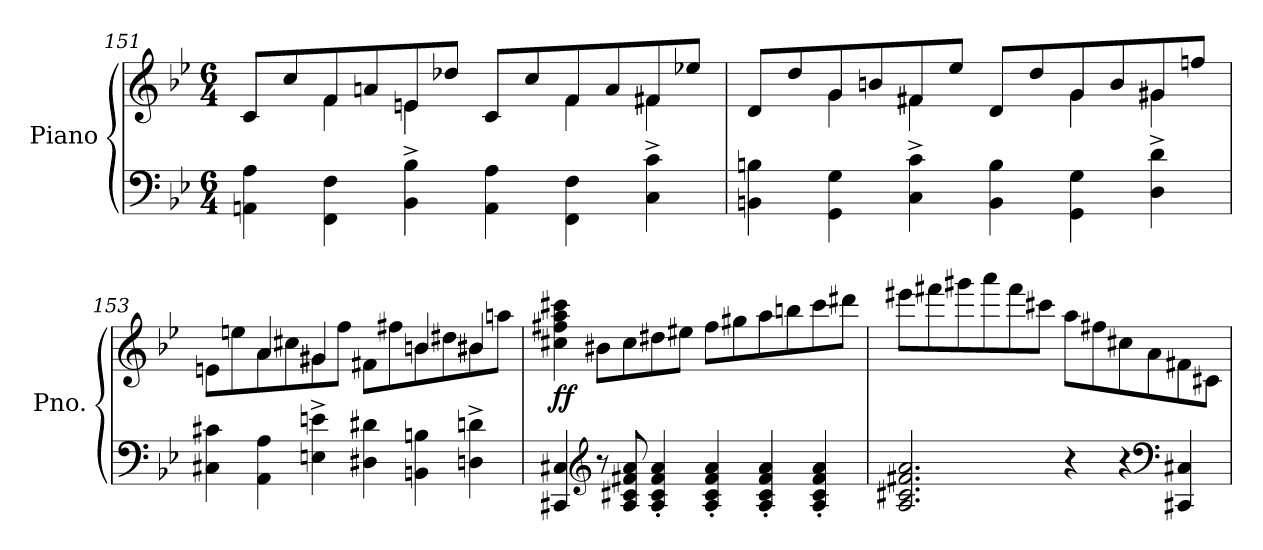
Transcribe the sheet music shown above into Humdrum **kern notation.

**kern	**kern	**dynam
*part1	*part1	*part1
*staff2	*staff1	*staff1/2
*I"Piano	*	*
*I'Pno.	*	*
*clefF4	*clefG2	*
*k[b-e-]	*k[b-e-]	*
*M6/4	*M6/4	*
=151	=151	=151
*	*^	*
4AAn\ 4A\	8c/L	4ryy	.
.	8cc/	.	.
4FF\ 4F\	8f/	4f\	.
.	8an/	.	.
4BB-\^ 4B-\^	8en/	4e\	.
.	8dd-X/J	.	.
4AA\ 4A\	8c/L	4ryy	.
.	8cc/	.	.
4FF\ 4F\	8f/	4f\	.
.	8a/	.	.
4C\^ 4c\^	8f#X/	4f#\	.
.	8ee-X/J	.	.
=152	=152	=152	=152
4BBn\ 4Bn\	8d/L	4ryy	.
.	8dd/	.	.
4GG\ 4G\	8g/	4g\	.
.	8bn/	.	.
4C\^ 4c\^	8f#X/	4f#\	.
.	8ee-/J	.	.
4BB\ 4B\	8d/L	4ryy	.
.	8dd/	.	.
4GG\ 4G\	8g/	4g\	.
.	8b/	.	.
4D\^ 4d\^	8g#X/	4g#\	.
.	8ffn/J	.	.
=153	=153	=153	=153
4C#X\ 4c#X\	8en\L	4ryy	.
.	8een\	.	.
4AA\ 4A\	8a\	4a/	.
.	8cc#X\	.	.
4En\^ 4en\^	8g#X\	4g#/	.
.	8ff\J	.	.
4D#X\ 4d#X\	8f#X\L	4ryy	.
.	8ff#X\	.	.
4BBn\ 4Bn\	8bn\	4b/	.
.	8dd#X\	.	.
4Dn\^ 4dn\^	8b#X\	4b#/	.
.	8aan\J	.	.
*	*v	*v	*
!!LO:LB:g=z
=154	=154	=154
!	!	!LO:DY:b
4CC#X/ 4C#X/	4cc#X\ 4ff#X\ 4aa\ 4ccc#X\	ff
*clefG2	*	*
8r	8b#X\L	.
8A/ 8c#X/ 8f#X/ 8a/	8cc#\	.
4A/' 4c#/' 4f#/' 4a/'	8dd#X\	.
.	8ee#X\J	.
4A/' 4c#/' 4f#/' 4a/'	8ff#\L	.
.	8gg#X\	.
4A/' 4c#/' 4f#/' 4a/'	8aa\	.
.	8bbn\	.
4A/' 4c#/' 4f#/' 4a/'	8ccc#\	.
.	8ddd#X\J	.
=155	=155	=155
2.A/ 2.c#X/ 2.f#X/ 2.a/	8eee#X\L	.
.	8fff#X\	.
.	8ggg#X\	.
.	8aaa\	.
.	8fff#\	.
.	8ccc#X\J	.
4r	8aa\L	.
.	8ff#X\	.
4r	8cc#X\	.
.	8a\	.
*clefF4	*	*
4CC#X/ 4C#X/	8f#X\	.
.	8c#X\J	.
=	=	=
*-	*-	*-
